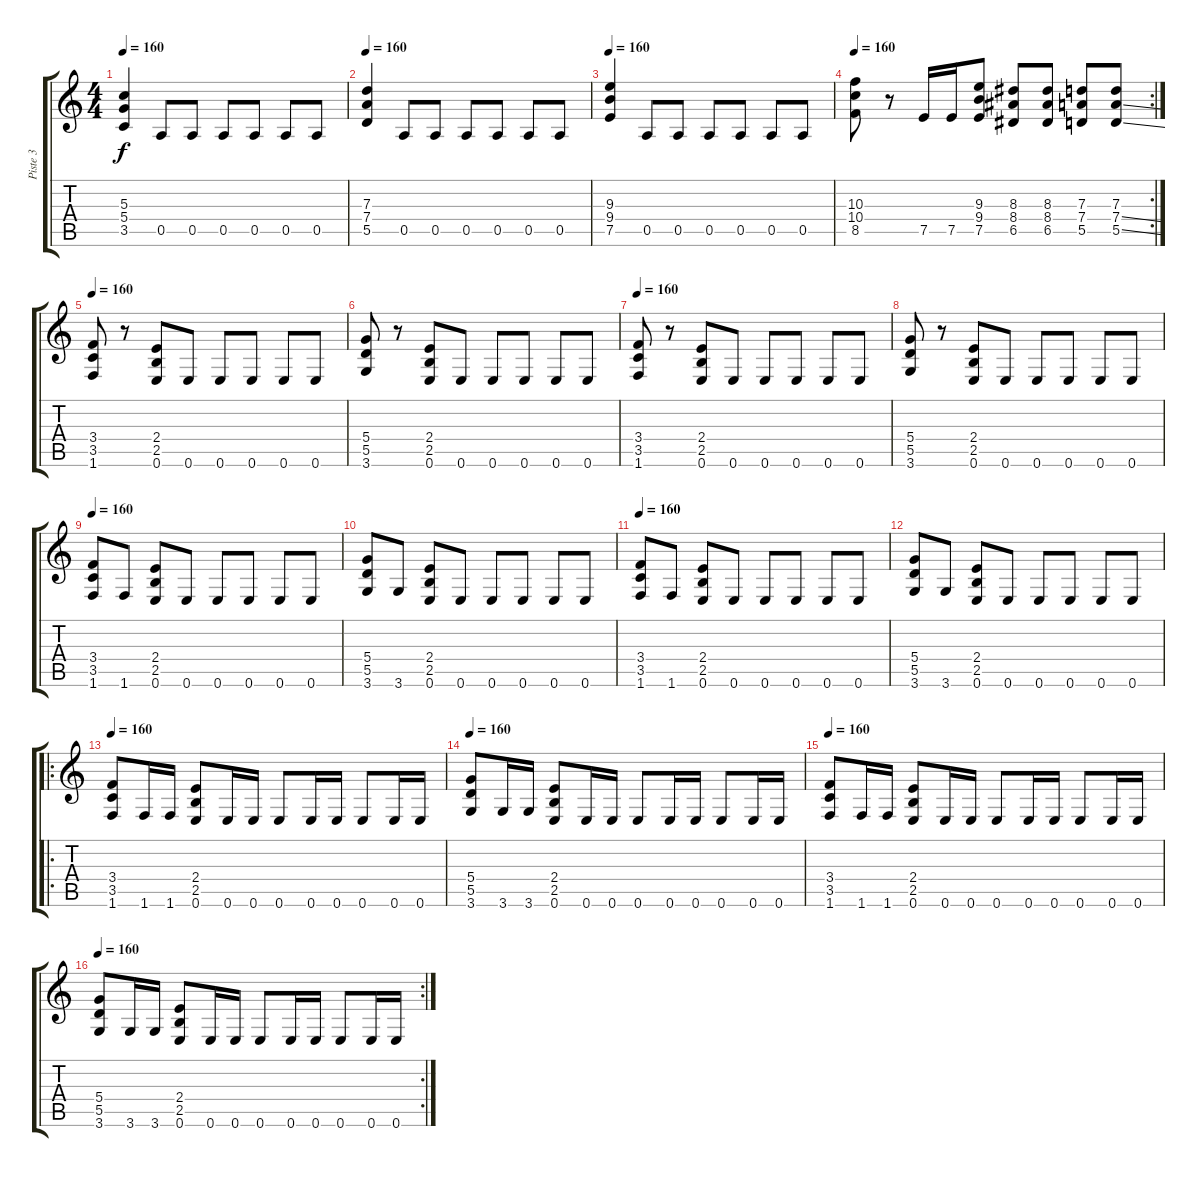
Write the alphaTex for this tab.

\track ("Piste 3" "Piste 3") {instrument distortionguitar}
\staff {score tabs}
\tuning (E4 B3 G3 D3 A2 E2) {hide}
\ts (4 4)
\tempo 160
\clef g2
\ks c
(5.3 5.4 3.5).4{dy f} 0.5.8 0.5.8 0.5.8 0.5.8 0.5.8 0.5.8 |
\tempo 160
(7.3 7.4 5.5).4 0.5.8 0.5.8 0.5.8 0.5.8 0.5.8 0.5.8 |
\tempo 160
(9.3 9.4 7.5).4 0.5.8 0.5.8 0.5.8 0.5.8 0.5.8 0.5.8 |
\rc 2
\tempo 160
(10.3 10.4 8.5).8 r.8 7.5.16 7.5.16 (9.3 9.4 7.5).8 (8.3 8.4 6.5).8 (8.3 8.4 6.5).8 (7.3 7.4 5.5).8 (7.3 7.4{ss} 5.5{ss}).8 |
\tempo 160
(3.4 3.5 1.6).8 r.8 (2.4 2.5 0.6).8 0.6.8 0.6.8 0.6.8 0.6.8 0.6.8 |
(5.4 5.5 3.6).8 r.8 (2.4 2.5 0.6).8 0.6.8 0.6.8 0.6.8 0.6.8 0.6.8 |
\tempo 160
(3.4 3.5 1.6).8 r.8 (2.4 2.5 0.6).8 0.6.8 0.6.8 0.6.8 0.6.8 0.6.8 |
(5.4 5.5 3.6).8 r.8 (2.4 2.5 0.6).8 0.6.8 0.6.8 0.6.8 0.6.8 0.6.8 |
\tempo 160
(3.4 3.5 1.6).8 1.6.8 (2.4 2.5 0.6).8 0.6.8 0.6.8 0.6.8 0.6.8 0.6.8 |
(5.4 5.5 3.6).8 3.6.8 (2.4 2.5 0.6).8 0.6.8 0.6.8 0.6.8 0.6.8 0.6.8 |
\tempo 160
(3.4 3.5 1.6).8 1.6.8 (2.4 2.5 0.6).8 0.6.8 0.6.8 0.6.8 0.6.8 0.6.8 |
(5.4 5.5 3.6).8 3.6.8 (2.4 2.5 0.6).8 0.6.8 0.6.8 0.6.8 0.6.8 0.6.8 |
\ro
\tempo 160
(3.4 3.5 1.6).8 1.6.16 1.6.16 (2.4 2.5 0.6).8 0.6.16 0.6.16 0.6.8 0.6.16 0.6.16 0.6.8 0.6.16 0.6.16 |
\tempo 160
(5.4 5.5 3.6).8 3.6.16 3.6.16 (2.4 2.5 0.6).8 0.6.16 0.6.16 0.6.8 0.6.16 0.6.16 0.6.8 0.6.16 0.6.16 |
\tempo 160
(3.4 3.5 1.6).8 1.6.16 1.6.16 (2.4 2.5 0.6).8 0.6.16 0.6.16 0.6.8 0.6.16 0.6.16 0.6.8 0.6.16 0.6.16 |
\rc 2
\tempo 160
(5.4 5.5 3.6).8 3.6.16 3.6.16 (2.4 2.5 0.6).8 0.6.16 0.6.16 0.6.8 0.6.16 0.6.16 0.6.8 0.6.16 0.6.16
